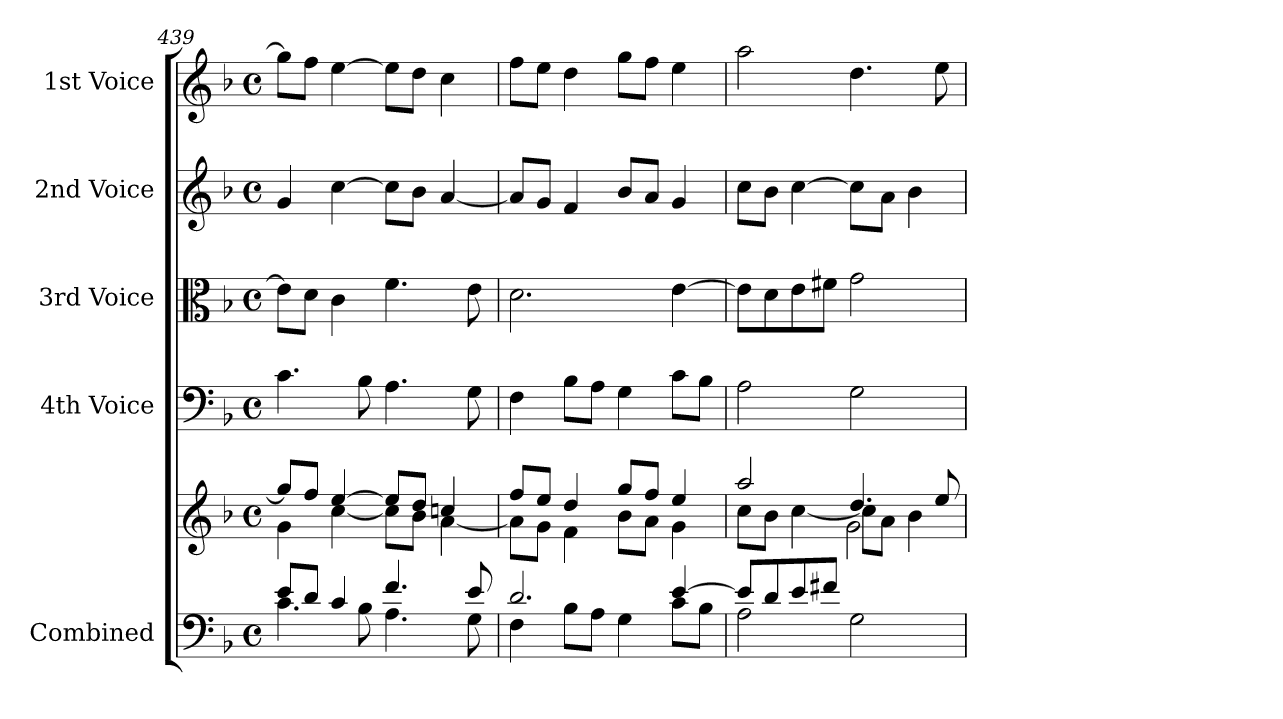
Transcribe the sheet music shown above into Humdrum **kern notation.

**kern	**kern	**kern	**kern	**kern	**kern
*part5	*part5	*part4	*part3	*part2	*part1
*staff6	*staff5	*staff4	*staff3	*staff2	*staff1
*I"Combined	*	*I"4th Voice	*I"3rd Voice	*I"2nd Voice	*I"1st Voice
*clefF4	*clefG2	*clefF4	*clefC3	*clefG2	*clefG2
*k[b-]	*k[b-]	*k[b-]	*k[b-]	*k[b-]	*k[b-]
*M4/4	*M4/4	*M4/4	*M4/4	*M4/4	*M4/4
*met(c)	*met(c)	*met(c)	*met(c)	*met(c)	*met(c)
=439	=439	=439	=439	=439	=439
*^	*^	*	*	*	*
8e/L	4.c\	8gg/L]	4g\	4.c\	8e\L]	4g/	8gg\L]
8d/J	.	8ff/J	.	.	8d\J	.	8ff\J
4c/	.	[4ee/	[4cc\	.	4c\	[4cc\	[4ee\
.	8B-\	.	.	8B-\	.	.	.
4.f/	4.A\	8ee/L]	8cc\L]	4.A\	4.f\	8cc\L]	8ee\L]
.	.	8dd/J	8b-\J	.	.	8b-\J	8dd\J
.	.	4ccn/	[4a\	.	.	[4a/	4cc\
8e/	8G\	.	.	8G\	8e\	.	.
=440	=440	=440	=440	=440	=440	=440	=440
2.d/	4F\	8ff/L	8a\L]	4F\	2.d\	8a/L]	8ff\L
.	.	8ee/J	8g\J	.	.	8g/J	8ee\J
.	8B-\L	4dd/	4f\	8B-\L	.	4f/	4dd\
.	8A\J	.	.	8A\J	.	.	.
.	4G\	8gg/L	8b-\L	4G\	.	8b-/L	8gg\L
.	.	8ff/J	8a\J	.	.	8a/J	8ff\J
[4e/	8c\L	4ee/	4g\	8c\L	[4e\	4g/	4ee\
.	8B-\J	.	.	8B-\J	.	.	.
!!LO:PB:g=z
=441	=441	=441	=441	=441	=441	=441	=441
*	*	*	*^	*	*	*	*
8e/L]	2A\	2aa/	8cc\L	2ryy	2A\	8e\L]	8cc\L	2aa\
8d/	.	.	8b-\J	.	.	8d\	8b-\J	.
8e/	.	.	[4cc\	.	.	8e\	[4cc\	.
8f#X/J	.	.	.	.	.	8f#X\J	.	.
2ryy	2G\	4.dd/	8cc\L]	2g\	2G\	2g\	8cc\L]	4.dd\
.	.	.	8a\J	.	.	.	8a\J	.
.	.	.	4b-\	.	.	.	4b-\	.
.	.	8ee/	.	.	.	.	.	8ee\
*v	*v	*	*	*	*	*	*	*
*	*v	*v	*v	*	*	*	*
=	=	=	=	=	=
*-	*-	*-	*-	*-	*-
